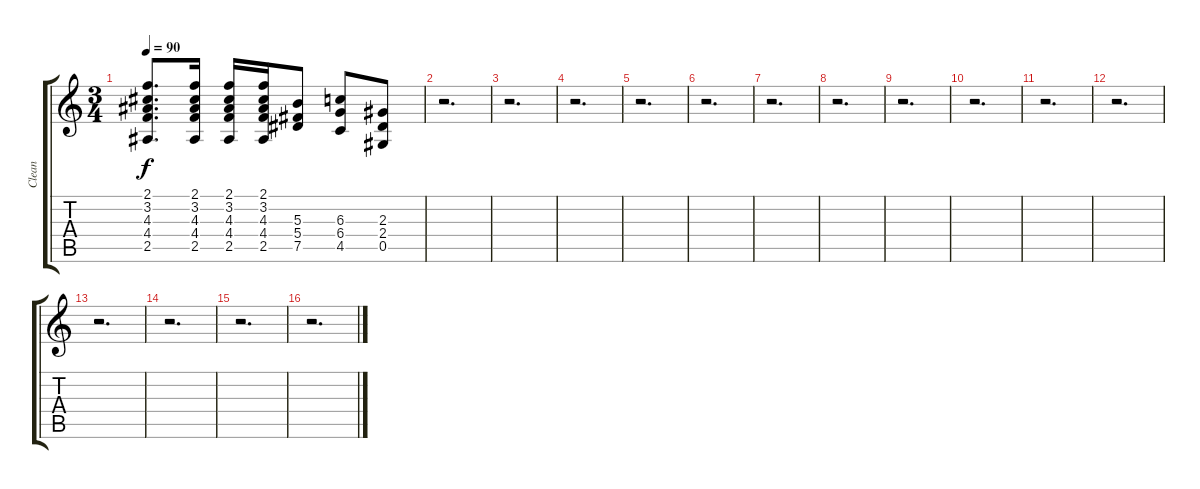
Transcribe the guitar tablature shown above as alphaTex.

\track ("Clean" "Clean") {instrument acousticguitarsteel}
\staff {score tabs}
\tuning (Eb4 Bb3 Gb3 Db3 Ab2 Eb2) {hide}
\ts (3 4)
\tempo 90
\clef g2
\ks c
(2.1 3.2 4.3 4.4 2.5).8{d dy f} (2.1 3.2 4.3 4.4 2.5).16 (2.1 3.2 4.3 4.4 2.5).16 (2.1 3.2 4.3 4.4 2.5).16 (5.3 5.4 7.5).8 (6.3 6.4 4.5).8 (2.3 2.4 0.5).8 |
r.2{d} |
r.2{d} |
r.2{d} |
r.2{d} |
r.2{d} |
r.2{d} |
r.2{d} |
r.2{d} |
r.2{d} |
r.2{d} |
r.2{d} |
r.2{d} |
r.2{d} |
r.2{d} |
r.2{d}
